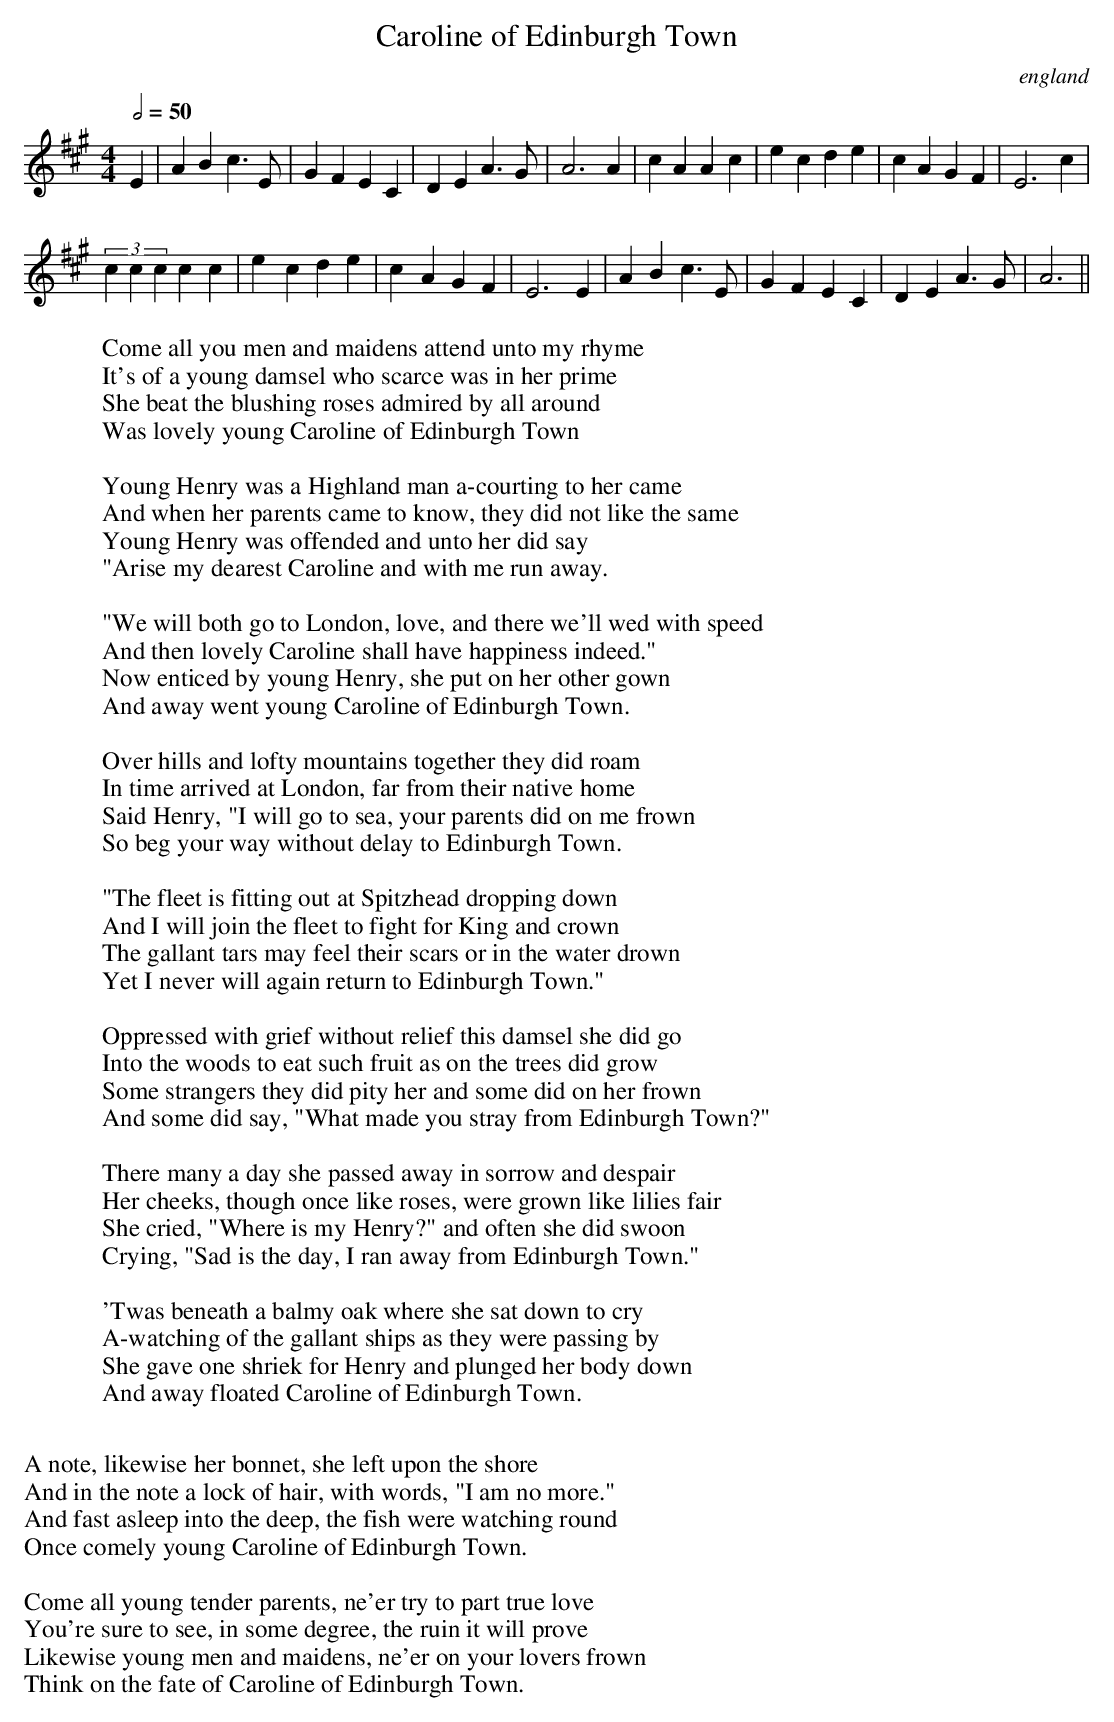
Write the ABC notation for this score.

X:1
T:Caroline of Edinburgh Town
O:england
M:4/4
L:1/8
Q:2/4=50
W:Come all you men and maidens attend unto my rhyme
W:It's of a young damsel who scarce was in her prime
W:She beat the blushing roses admired by all around
W:Was lovely young Caroline of Edinburgh Town
W:
W:Young Henry was a Highland man a-courting to her came
W:And when her parents came to know, they did not like the same
W:Young Henry was offended and unto her did say
W:"Arise my dearest Caroline and with me run away.
W:
W:"We will both go to London, love, and there we'll wed with speed
W:And then lovely Caroline shall have happiness indeed."
W:Now enticed by young Henry, she put on her other gown
W:And away went young Caroline of Edinburgh Town.
W:
W:Over hills and lofty mountains together they did roam
W:In time arrived at London, far from their native home
W:Said Henry, "I will go to sea, your parents did on me frown
W:So beg your way without delay to Edinburgh Town.
W:
W:"The fleet is fitting out at Spitzhead dropping down
W:And I will join the fleet to fight for King and crown
W:The gallant tars may feel their scars or in the water drown
W:Yet I never will again return to Edinburgh Town."
W:
W:Oppressed with grief without relief this damsel she did go
W:Into the woods to eat such fruit as on the trees did grow
W:Some strangers they did pity her and some did on her frown
W:And some did say, "What made you stray from Edinburgh Town?"
W:
W:There many a day she passed away in sorrow and despair
W:Her cheeks, though once like roses, were grown like lilies fair
W:She cried, "Where is my Henry?" and often she did swoon
W:Crying, "Sad is the day, I ran away from Edinburgh Town."
W:
W:'Twas beneath a balmy oak where she sat down to cry
W:A-watching of the gallant ships as they were passing by
W:She gave one shriek for Henry and plunged her body down
W:And away floated Caroline of Edinburgh Town.
W:
W:A note, likewise her bonnet, she left upon the shore
W:And in the note a lock of hair, with words, "I am no more."
W:And fast asleep into the deep, the fish were watching round
W:Once comely young Caroline of Edinburgh Town.
W:
W:Come all young tender parents, ne'er try to part true love
W:You're sure to see, in some degree, the ruin it will prove
W:Likewise young men and maidens, ne'er on your lovers frown
W:Think on the fate of Caroline of Edinburgh Town.
K:A
E2|A2B2 c3E|G2F2 E2C2|D2E2 A3G|A6A2|\
c2A2 A2c2|e2c2 d2e2|c2A2 G2F2|E6c2|
(3c2c2c2 c2 c2|e2-c2 d2e2|c2-A2 G2F2|E6E2|\
A2B2 c3E|G2F2 E2C2|D2E2 A3G|A6||
